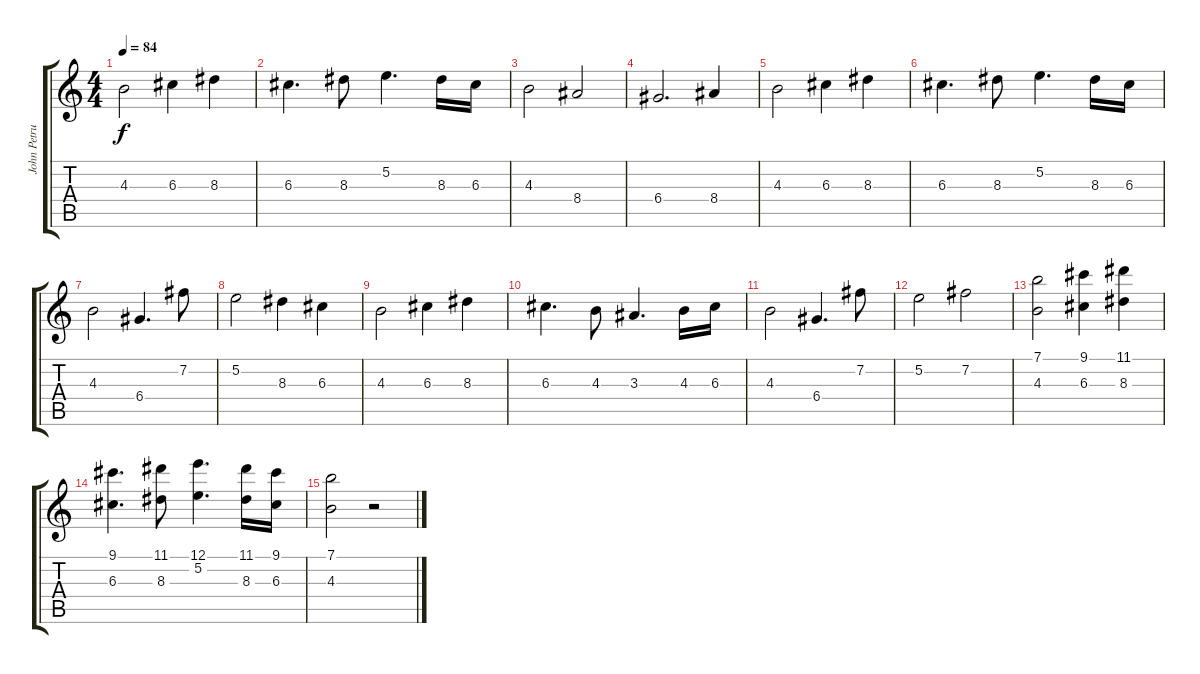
\track ("John Petrucci" "John Petru") {instrument acousticguitarsteel}
\staff {score tabs}
\tuning (E4 B3 G3 D3 A2 E2) {hide}
\ts (4 4)
\tempo 84
\clef g2
\ks c
4.3.2{dy f} 6.3.4 8.3.4 |
6.3.4{d} 8.3.8 5.2.4{d} 8.3.16 6.3.16 |
4.3.2 8.4.2 |
6.4.2{d} 8.4.4 |
4.3.2 6.3.4 8.3.4 |
6.3.4{d volume 12 balance 0} 8.3.8 5.2.4{d} 8.3.16 6.3.16 |
4.3.2 6.4.4{d} 7.2.8 |
5.2.2 8.3.4 6.3.4 |
4.3.2 6.3.4 8.3.4 |
6.3.4{d} 4.3.8 3.3.4{d} 4.3.16 6.3.16 |
4.3.2 6.4.4{d} 7.2.8 |
5.2.2 7.2.2 |
(7.1 4.3).2 (9.1 6.3).4 (11.1 8.3).4 |
(9.1 6.3).4{d} (11.1 8.3).8 (12.1 5.2).4{d} (11.1 8.3).16 (9.1 6.3).16 |
(7.1 4.3).2 r.2
